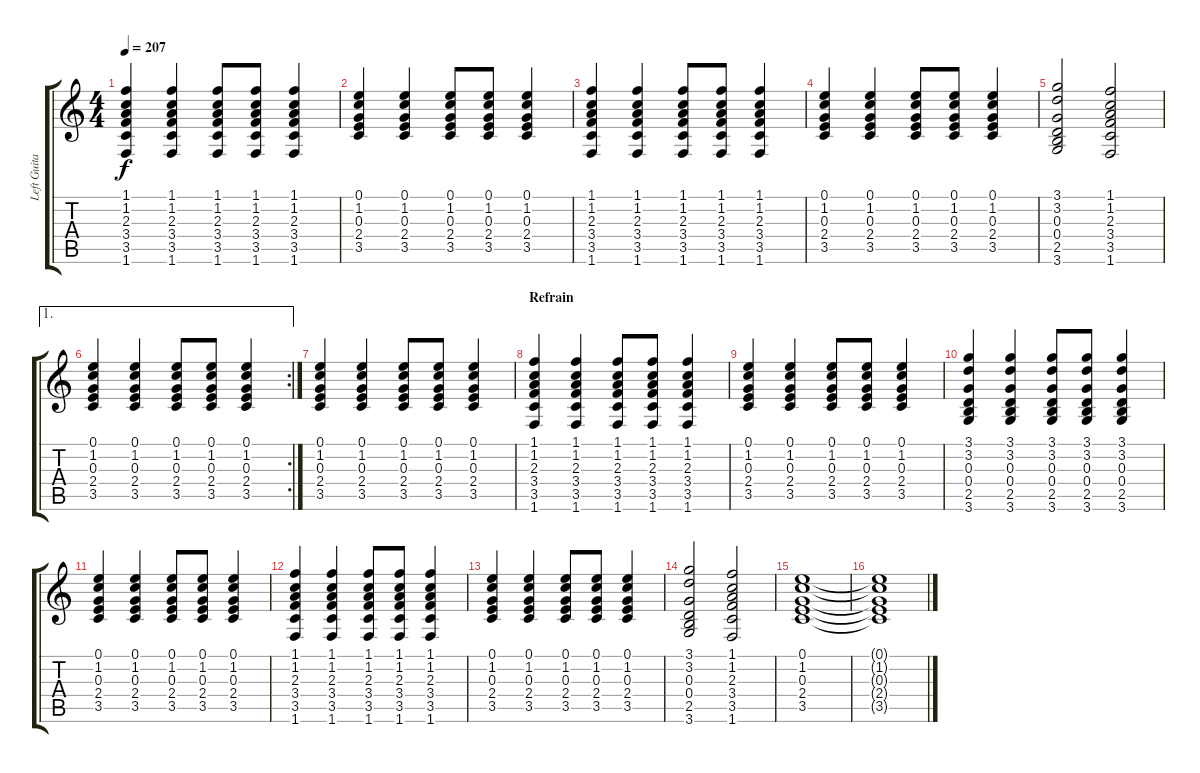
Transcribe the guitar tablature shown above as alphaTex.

\track ("Left Guitar" "Left Guita") {instrument distortionguitar}
\staff {score tabs}
\tuning (E4 B3 G3 D3 A2 E2) {hide}
\ts (4 4)
\tempo 207
\clef g2
\ks c
(1.1 1.2 2.3 3.4 3.5 1.6).4{dy f} (1.1 1.2 2.3 3.4 3.5 1.6).4 (1.1 1.2 2.3 3.4 3.5 1.6).8 (1.1 1.2 2.3 3.4 3.5 1.6).8 (1.1 1.2 2.3 3.4 3.5 1.6).4 |
(0.1 1.2 0.3 2.4 3.5).4 (0.1 1.2 0.3 2.4 3.5).4 (0.1 1.2 0.3 2.4 3.5).8 (0.1 1.2 0.3 2.4 3.5).8 (0.1 1.2 0.3 2.4 3.5).4 |
(1.1 1.2 2.3 3.4 3.5 1.6).4 (1.1 1.2 2.3 3.4 3.5 1.6).4 (1.1 1.2 2.3 3.4 3.5 1.6).8 (1.1 1.2 2.3 3.4 3.5 1.6).8 (1.1 1.2 2.3 3.4 3.5 1.6).4 |
(0.1 1.2 0.3 2.4 3.5).4 (0.1 1.2 0.3 2.4 3.5).4 (0.1 1.2 0.3 2.4 3.5).8 (0.1 1.2 0.3 2.4 3.5).8 (0.1 1.2 0.3 2.4 3.5).4 |
(3.1 3.2 0.3 0.4 2.5 3.6).2 (1.1 1.2 2.3 3.4 3.5 1.6).2 |
\ae 1
\rc 2
(0.1 1.2 0.3 2.4 3.5).4 (0.1 1.2 0.3 2.4 3.5).4 (0.1 1.2 0.3 2.4 3.5).8 (0.1 1.2 0.3 2.4 3.5).8 (0.1 1.2 0.3 2.4 3.5).4 |
(0.1 1.2 0.3 2.4 3.5).4 (0.1 1.2 0.3 2.4 3.5).4 (0.1 1.2 0.3 2.4 3.5).8 (0.1 1.2 0.3 2.4 3.5).8 (0.1 1.2 0.3 2.4 3.5).4 |
\section ("" "Refrain")
(1.1 1.2 2.3 3.4 3.5 1.6).4 (1.1 1.2 2.3 3.4 3.5 1.6).4 (1.1 1.2 2.3 3.4 3.5 1.6).8 (1.1 1.2 2.3 3.4 3.5 1.6).8 (1.1 1.2 2.3 3.4 3.5 1.6).4 |
(0.1 1.2 0.3 2.4 3.5).4 (0.1 1.2 0.3 2.4 3.5).4 (0.1 1.2 0.3 2.4 3.5).8 (0.1 1.2 0.3 2.4 3.5).8 (0.1 1.2 0.3 2.4 3.5).4 |
(3.1 3.2 0.3 0.4 2.5 3.6).4 (3.1 3.2 0.3 0.4 2.5 3.6).4 (3.1 3.2 0.3 0.4 2.5 3.6).8 (3.1 3.2 0.3 0.4 2.5 3.6).8 (3.1 3.2 0.3 0.4 2.5 3.6).4 |
(0.1 1.2 0.3 2.4 3.5).4 (0.1 1.2 0.3 2.4 3.5).4 (0.1 1.2 0.3 2.4 3.5).8 (0.1 1.2 0.3 2.4 3.5).8 (0.1 1.2 0.3 2.4 3.5).4 |
(1.1 1.2 2.3 3.4 3.5 1.6).4 (1.1 1.2 2.3 3.4 3.5 1.6).4 (1.1 1.2 2.3 3.4 3.5 1.6).8 (1.1 1.2 2.3 3.4 3.5 1.6).8 (1.1 1.2 2.3 3.4 3.5 1.6).4 |
(0.1 1.2 0.3 2.4 3.5).4 (0.1 1.2 0.3 2.4 3.5).4 (0.1 1.2 0.3 2.4 3.5).8 (0.1 1.2 0.3 2.4 3.5).8 (0.1 1.2 0.3 2.4 3.5).4 |
(3.1 3.2 0.3 0.4 2.5 3.6).2 (1.1 1.2 2.3 3.4 3.5 1.6).2 |
(0.1 1.2 0.3 2.4 3.5).1{volume 0} |
(0.1{t} 1.2{t} 0.3{t} 2.4{t} 3.5{t}).1
